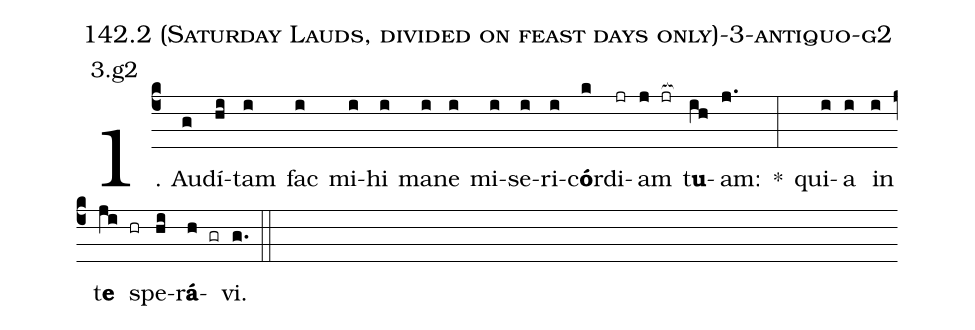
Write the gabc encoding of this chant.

name: 142.2 (Saturday Lauds, divided on feast days only)-3-antiquo-g2;
annotation: 3.g2;
%%
(c4)1. Au(g)dí(hi)tam(i) fac(i) mi(i)hi(i) ma(i)ne(i) mi(i)se(i)ri(i)c<b>ó</b>r(k)di(jr)am(j jr[ocb:1{]) t<b>u</b>(ih[ocb:0}])am:(j.) *(:) qui(i)a(i) in(i) t<b>e</b>(ji hr) spe(hi)r<b>á</b>(h gr)vi.(g.) (::)
